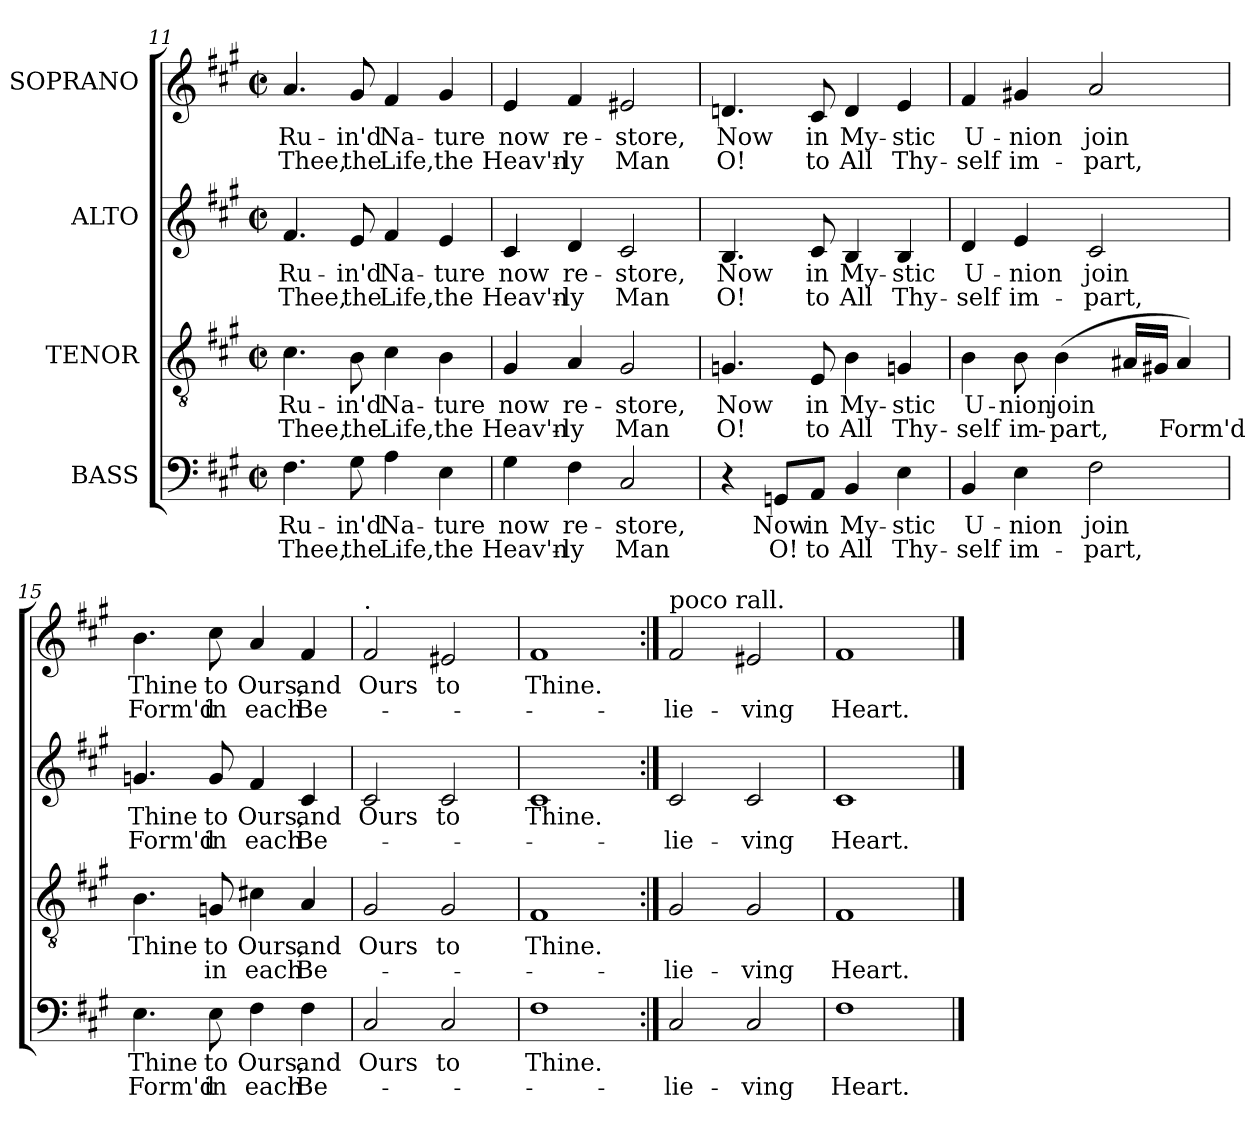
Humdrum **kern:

**kern	**text	**text	**kern	**text	**text	**kern	**text	**text	**kern	**text	**text
*part4	*part4	*part4	*part3	*part3	*part3	*part2	*part2	*part2	*part1	*part1	*part1
*staff4	*staff4	*staff4	*staff3	*staff3	*staff3	*staff2	*staff2	*staff2	*staff1	*staff1	*staff1
*I"BASS	*	*	*I"TENOR	*	*	*I"ALTO	*	*	*I"SOPRANO	*	*
*clefF4	*	*	*clefGv2	*	*	*clefG2	*	*	*clefG2	*	*
*k[f#c#g#]	*	*	*k[f#c#g#]	*	*	*k[f#c#g#]	*	*	*k[f#c#g#]	*	*
*A:	*	*	*A:	*	*	*A:	*	*	*A:	*	*
*M2/2	*	*	*M2/2	*	*	*M2/2	*	*	*M2/2	*	*
*met(c|)	*	*	*met(c|)	*	*	*met(c|)	*	*	*met(c|)	*	*
=11	=11	=11	=11	=11	=11	=11	=11	=11	=11	=11	=11
!	!LO:LY:b	!LO:LY:b	!	!LO:LY:b	!LO:LY:b	!	!LO:LY:b	!LO:LY:b	!	!LO:LY:b	!LO:LY:b
4.F#\	Ru-	Thee,	4.c#\	Ru-	Thee,	4.f#/	Ru-	Thee,	4.a/	Ru-	Thee,
!	!LO:LY:b	!LO:LY:b	!	!LO:LY:b	!LO:LY:b	!	!LO:LY:b	!LO:LY:b	!	!LO:LY:b	!LO:LY:b
8G#\	-in'd	the	8B\	-in'd	the	8e/	-in'd	the	8g#/	-in'd	the
!	!LO:LY:b	!LO:LY:b	!	!LO:LY:b	!LO:LY:b	!	!LO:LY:b	!LO:LY:b	!	!LO:LY:b	!LO:LY:b
4A\	Na-	Life,	4c#\	Na-	Life,	4f#/	Na-	Life,	4f#/	Na-	Life,
!	!LO:LY:b	!LO:LY:b	!	!LO:LY:b	!LO:LY:b	!	!LO:LY:b	!LO:LY:b	!	!LO:LY:b	!LO:LY:b
4E\	-ture	the	4B\	-ture	the	4e/	-ture	the	4g#/	-ture	the
=12	=12	=12	=12	=12	=12	=12	=12	=12	=12	=12	=12
!	!LO:LY:b	!LO:LY:b	!	!LO:LY:b	!LO:LY:b	!	!LO:LY:b	!LO:LY:b	!	!LO:LY:b	!LO:LY:b
4G#\	now	Heav'n-	4G#/	now	Heav'n-	4c#/	now	Heav'n-	4e/	now	Heav'n-
!	!LO:LY:b	!LO:LY:b	!	!LO:LY:b	!LO:LY:b	!	!LO:LY:b	!LO:LY:b	!	!LO:LY:b	!LO:LY:b
4F#\	re-	-ly	4A/	re-	-ly	4d/	re-	-ly	4f#/	re-	-ly
!	!LO:LY:b	!LO:LY:b	!	!LO:LY:b	!LO:LY:b	!	!LO:LY:b	!LO:LY:b	!	!LO:LY:b	!LO:LY:b
2C#/	-store,	Man	2G#/	-store,	Man	2c#/	-store,	Man	2e#X/	-store,	Man
=13	=13	=13	=13	=13	=13	=13	=13	=13	=13	=13	=13
!	!	!	!	!LO:LY:b	!LO:LY:b	!	!LO:LY:b	!LO:LY:b	!	!LO:LY:b	!LO:LY:b
4r	.	.	4.Gn/	Now	O!	4.B/	Now	O!	4.dni/	Now	O!
!	!LO:LY:b	!LO:LY:b	!	!	!	!	!	!	!	!	!
8GGn/L	Now	O!	.	.	.	.	.	.	.	.	.
!	!LO:LY:b	!LO:LY:b	!	!LO:LY:b	!LO:LY:b	!	!LO:LY:b	!LO:LY:b	!	!LO:LY:b	!LO:LY:b
8AA/J	in	to	8E/	in	to	8c#/	in	to	8c#/	in	to
!	!LO:LY:b	!LO:LY:b	!	!LO:LY:b	!LO:LY:b	!	!LO:LY:b	!LO:LY:b	!	!LO:LY:b	!LO:LY:b
4BB/	My-	All	4B\	My-	All	4B/	My-	All	4d/	My-	All
!	!LO:LY:b	!LO:LY:b	!	!LO:LY:b	!LO:LY:b	!	!LO:LY:b	!LO:LY:b	!	!LO:LY:b	!LO:LY:b
4E\	-stic	Thy-	4Gn/	-stic	Thy-	4B/	-stic	Thy-	4e/	-stic	Thy-
!!LO:LB:g=z
=14	=14	=14	=14	=14	=14	=14	=14	=14	=14	=14	=14
!	!LO:LY:b	!LO:LY:b	!	!LO:LY:b	!LO:LY:b	!	!LO:LY:b	!LO:LY:b	!	!LO:LY:b	!LO:LY:b
4BB/	U-	-self	4B\	U-	-self	4d/	U-	-self	4f#/	U-	-self
!	!LO:LY:b	!LO:LY:b	!	!LO:LY:b	!LO:LY:b	!	!LO:LY:b	!LO:LY:b	!	!LO:LY:b	!LO:LY:b
4E\	-nion	im-	8B\	-nion	im-	4e/	-nion	im-	4g#X/	-nion	im-
!	!	!	!	!LO:LY:b	!LO:LY:b	!	!	!	!	!	!
.	.	.	(>4B\	join	-part,	.	.	.	.	.	.
!	!LO:LY:b	!LO:LY:b	!	!	!	!	!LO:LY:b	!LO:LY:b	!	!LO:LY:b	!LO:LY:b
2F#\	join	-part,	.	.	.	2c#/	join	-part,	2a/	join	-part,
.	.	.	16A#X/LL	.	.	.	.	.	.	.	.
.	.	.	16G#X/JJ	.	.	.	.	.	.	.	.
!	!	!	!	!	!LO:LY:b	!	!	!	!	!	!
.	.	.	4A#/)	.	Form'd	.	.	.	.	.	.
=15	=15	=15	=15	=15	=15	=15	=15	=15	=15	=15	=15
!	!LO:LY:b	!LO:LY:b	!	!LO:LY:b	!	!	!LO:LY:b	!LO:LY:b	!	!LO:LY:b	!LO:LY:b
4.E\	Thine	Form'd	4.B\	Thine	.	4.gn/	Thine	Form'd	4.b\	Thine	Form'd
!	!LO:LY:b	!LO:LY:b	!	!LO:LY:b	!LO:LY:b	!	!LO:LY:b	!LO:LY:b	!	!LO:LY:b	!LO:LY:b
8E\	to	in	8Gn/	to	in	8g/	to	in	8cc#\	to	in
!	!LO:LY:b	!LO:LY:b	!	!LO:LY:b	!LO:LY:b	!	!LO:LY:b	!LO:LY:b	!	!LO:LY:b	!LO:LY:b
4F#\	Ours,	each	4c#X\	Ours,	each	4f#/	Ours,	each	4a/	Ours,	each
!	!LO:LY:b	!LO:LY:b	!	!LO:LY:b	!LO:LY:b	!	!LO:LY:b	!LO:LY:b	!	!LO:LY:b	!LO:LY:b
4F#\	and	Be-	4A/	and	Be-	4c#/	and	Be-	4f#/	and	Be-
=16	=16	=16	=16	=16	=16	=16	=16	=16	=16	=16	=16
!	!	!	!	!	!	!	!	!	!LO:TX:a:t=.	!	!
!	!LO:LY:b	!	!	!LO:LY:b	!	!	!LO:LY:b	!	!	!LO:LY:b	!
2C#/	Ours	.	2G#i/	Ours	.	2c#/	Ours	.	2f#/	Ours	.
!	!LO:LY:b	!	!	!LO:LY:b	!	!	!LO:LY:b	!	!	!LO:LY:b	!
2C#/	to	.	2G#/	to	.	2c#/	to	.	2e#X/	to	.
=17	=17	=17	=17	=17	=17	=17	=17	=17	=17	=17	=17
!	!LO:LY:b	!	!	!LO:LY:b	!	!	!LO:LY:b	!	!	!LO:LY:b	!
1F#	Thine.	.	1F#	Thine.	.	1c#	Thine.	.	1f#	Thine.	.
=18:|!	=18:|!	=18:|!	=18:|!	=18:|!	=18:|!	=18:|!	=18:|!	=18:|!	=18:|!	=18:|!	=18:|!
!	!	!	!	!	!	!	!	!	!LO:TX:a:t=poco rall.	!	!
!	!	!LO:LY:b	!	!	!LO:LY:b	!	!	!LO:LY:b	!	!	!LO:LY:b
2C#/	.	-lie-	2G#/	.	-lie-	2c#/	.	-lie-	2f#/	.	-lie-
!	!	!LO:LY:b	!	!	!LO:LY:b	!	!	!LO:LY:b	!	!	!LO:LY:b
2C#/	.	-ving	2G#/	.	-ving	2c#/	.	-ving	2e#X/	.	-ving
=19	=19	=19	=19	=19	=19	=19	=19	=19	=19	=19	=19
!	!	!LO:LY:b	!	!	!LO:LY:b	!	!	!LO:LY:b	!	!	!LO:LY:b
1F#	.	Heart.	1F#	.	Heart.	1c#	.	Heart.	1f#	.	Heart.
==	==	==	==	==	==	==	==	==	==	==	==
*-	*-	*-	*-	*-	*-	*-	*-	*-	*-	*-	*-
